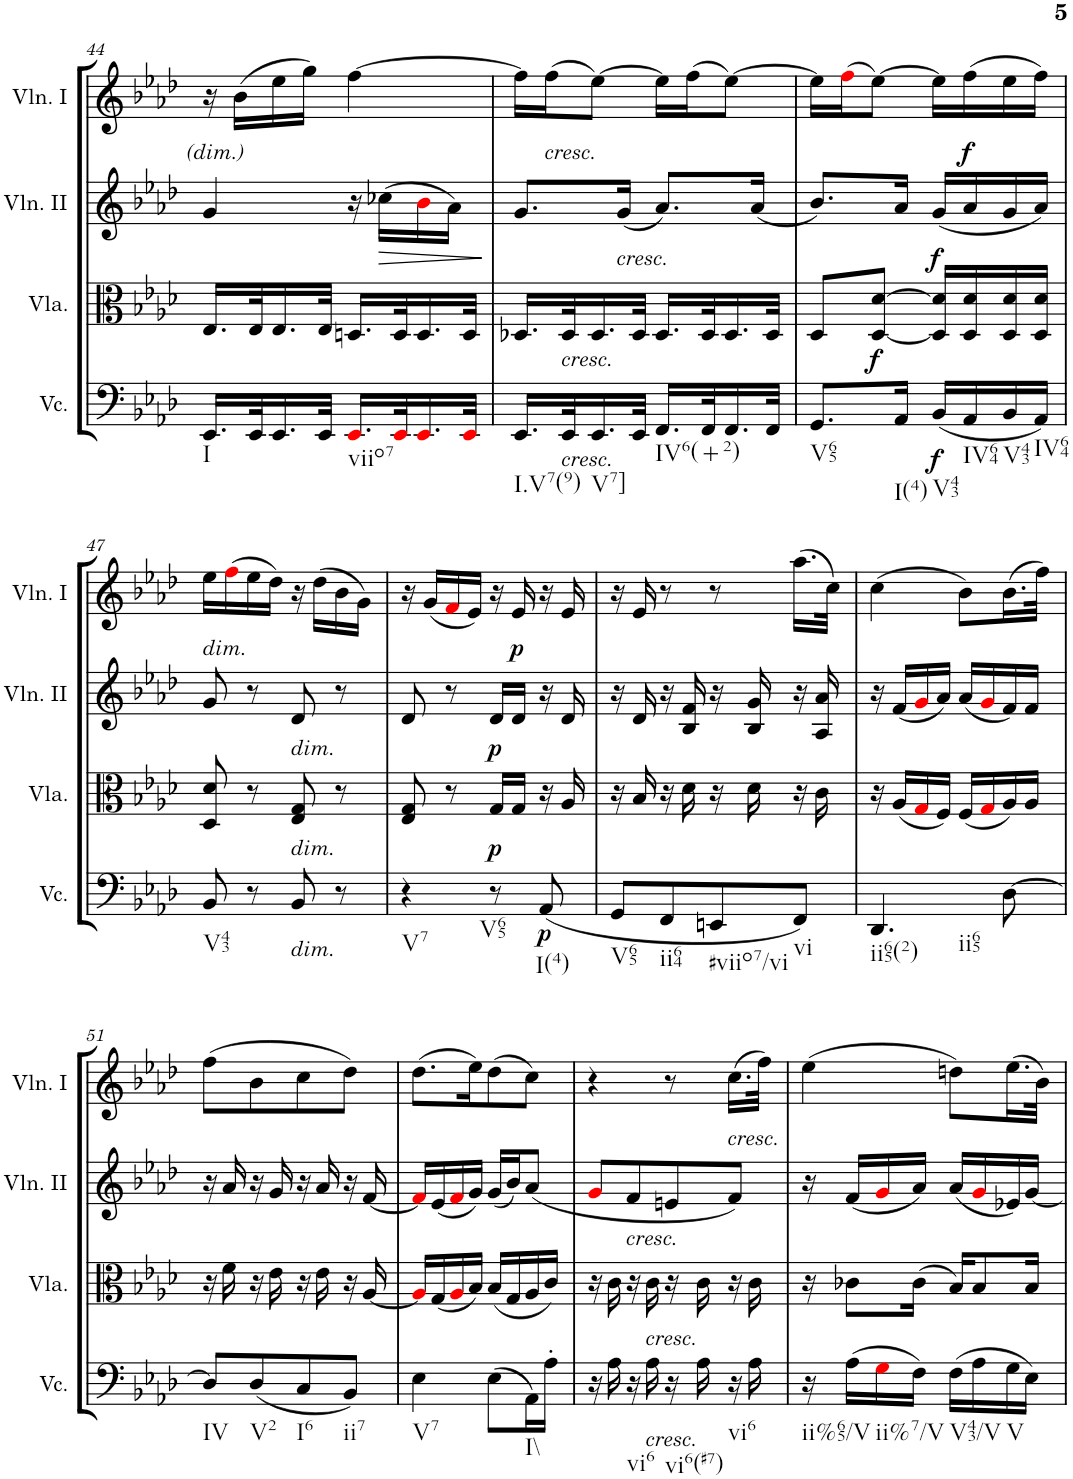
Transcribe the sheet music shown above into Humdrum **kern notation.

**kern	**dynam	**kern	**dynam	**kern	**dynam	**kern	**dynam
*part4	*part4	*part3	*part3	*part2	*part2	*part1	*part1
*staff4	*staff4	*staff3	*staff3	*staff2	*staff2	*staff1	*staff1
*I"Violoncello	*	*I"Viola	*	*I"Violino II	*	*I"Violino I	*
*I'Vc.	*	*I'Vla.	*	*I'Vln. II	*	*I'Vln. I	*
!!LO:PB:g=z
*clefF4	*	*clefC3	*	*clefG2	*	*clefG2	*
*k[b-e-a-d-]	*	*k[b-e-a-d-]	*	*k[b-e-a-d-]	*	*k[b-e-a-d-]	*
*M2/4	*	*M2/4	*	*M2/4	*	*M2/4	*
=44	=44	=44	=44	=44	=44	=44	=44
!LO:TX:b:t=I	!	!	!	!	!	!	!
16.EE-/LL	.	16.E-/LL	.	4g/	.	16r	.
.	.	.	.	.	.	(16b-\LL	.
32EE-/K	.	32E-/K	.	.	.	.	.
16.EE-/	.	16.E-/	.	.	.	16ee-\	.
.	.	.	.	.	.	16gg\JJ)	.
32EE-/JJk	.	32E-/JJk	.	.	.	.	.
!LO:TX:b:t=viio7	!	!	!	!	!	!	!
16.EE-i/LL	.	16.Dn/LL	.	16r	.	[4ff\	.
!	!	!	!	!	!LO:HP:b	!	!
.	.	.	.	(16cc-X\LL	>	.	.
32EE-i/K	.	32D/K	.	.	.	.	.
16.EE-i/	.	16.D/	.	16b-i\	.	.	.
.	.	.	.	16a-\JJ)	.	.	.
32EE-i/JJk	.	32D/JJk	.	.	.	.	.
.	.	.	.	.	]	.	.
=45	=45	=45	=45	=45	=45	=45	=45
!LO:TX:b:t=I.V7(9)	!	!	!	!	!	!	!
16.EE-/LL	.	16.D-X/LL	.	8.g/L	.	16ff\LL]	.
!	!	!	!	!	!	!LO:TX:b:i:t=cresc.	!
.	.	.	.	.	.	(16ff\J	.
!	!	!LO:TX:b:i:t=cresc.	!	!	!	!	!
!LO:TX:b:i:t=cresc.	!	!	!	!	!	!	!
32EE-/K	.	32D-/K	.	.	.	.	.
!LO:TX:b:t=V7]	!	!	!	!	!	!	!
16.EE-/	.	16.D-/	.	.	.	[8ee-\J)	.
!	!	!	!	!LO:TX:b:i:t=cresc.	!	!	!
.	.	.	.	(16g/Jk	.	.	.
32EE-/JJk	.	32D-/JJk	.	.	.	.	.
!LO:TX:b:t=IV6(+2)	!	!	!	!	!	!	!
16.FF/LL	.	16.D-/LL	.	8.a-/L)	.	16ee-\LL]	.
.	.	.	.	.	.	(16ff\J	.
32FF/K	.	32D-/K	.	.	.	.	.
16.FF/	.	16.D-/	.	.	.	[8ee-\J)	.
.	.	.	.	(16a-/Jk	.	.	.
32FF/JJk	.	32D-/JJk	.	.	.	.	.
=46	=46	=46	=46	=46	=46	=46	=46
!LO:TX:b:t=V65	!	!	!	!	!	!	!
8.GG/L	.	8D-/L	.	8.b-/L)	.	16ee-\LL]	.
.	.	.	.	.	.	(16ffi\J	.
!	!	!	!LO:DY:b	!	!	!	!
.	.	[8D-/ [8d-/J	f	.	.	[8ee-\J)	.
!LO:TX:b:t=I(4)	!	!	!	!	!	!	!
16AA-/Jk	.	.	.	16a-/Jk	.	.	.
!LO:TX:b:t=V43	!	!	!	!	!	!	!
!	!LO:DY:b	!	!	!	!LO:DY:b	!	!
(16BB-/LL	f	16D-/] 16d-/]LL	.	(16g/LL	f	16ee-\LL]	.
!LO:TX:b:t=IV64	!	!	!	!	!	!	!
!	!	!	!	!	!	!	!LO:DY:b
16AA-/	.	16D-/ 16d-/	.	16a-/	.	(16ff\	f
!LO:TX:b:t=V43	!	!	!	!	!	!	!
16BB-/	.	16D-/ 16d-/	.	16g/	.	16ee-\	.
!LO:TX:b:t=IV64	!	!	!	!	!	!	!
16AA-/JJ)	.	16D-/ 16d-/JJ	.	16a-/JJ)	.	16ff\JJ)	.
!!LO:LB:g=z
=47	=47	=47	=47	=47	=47	=47	=47
!	!	!	!	!	!	!LO:TX:b:i:t=dim.	!
!LO:TX:b:t=V43	!	!	!	!	!	!	!
8BB-/	.	8D-/ 8d-/	.	8g/	.	16ee-\LL	.
.	.	.	.	.	.	(16ffi\	.
8r	.	8r	.	8r	.	16ee-\	.
.	.	.	.	.	.	16dd-\JJ)	.
!	!	!	!	!LO:TX:b:i:t=dim.	!	!	!
!	!	!LO:TX:b:i:t=dim.	!	!	!	!	!
!LO:TX:b:i:t=dim.	!	!	!	!	!	!	!
8BB-/	.	8E-/ 8G/	.	8d-/	.	16r	.
.	.	.	.	.	.	(16dd-\LL	.
8r	.	8r	.	8r	.	16b-\	.
.	.	.	.	.	.	16g\JJ)	.
=48	=48	=48	=48	=48	=48	=48	=48
!LO:TX:b:t=V7	!	!	!	!	!	!	!
4r	.	8E-/ 8G/	.	8d-/	.	16r	.
.	.	.	.	.	.	(16g/LL	.
.	.	8r	.	8r	.	16fi/	.
.	.	.	.	.	.	16e-/JJ)	.
!LO:TX:b:t=V65	!	!	!	!	!	!	!
!	!	!	!LO:DY:b	!	!LO:DY:b	!	!
8r	.	16G/LL	p	16d-/LL	p	16r	.
!	!	!	!	!	!	!	!LO:DY:b
.	.	16G/JJ	.	16d-/JJ	.	16e-/	p
!LO:TX:b:t=I(4)	!	!	!	!	!	!	!
!	!LO:DY:b	!	!	!	!	!	!
(8AA-/	p	16r	.	16r	.	16r	.
.	.	16A-/	.	16d-/	.	16e-/	.
=49	=49	=49	=49	=49	=49	=49	=49
!LO:TX:b:t=V65	!	!	!	!	!	!	!
8GG/L	.	16r	.	16r	.	16r	.
.	.	16B-/	.	16d-/	.	16e-/	.
!LO:TX:b:t=ii64	!	!	!	!	!	!	!
8FF/	.	16r	.	16r	.	8r	.
.	.	16d-\	.	16B-/ 16f/	.	.	.
!LO:TX:b:t=#viio7/vi	!	!	!	!	!	!	!
8EEn/	.	16r	.	16r	.	8r	.
.	.	16d-\	.	16B-/ 16g/	.	.	.
!LO:TX:b:t=vi	!	!	!	!	!	!	!
8FF/J)	.	16r	.	16r	.	(16.aa-\LL	.
.	.	16c\	.	16A-/ 16a-/	.	.	.
.	.	.	.	.	.	32cc\JJk)	.
=50	=50	=50	=50	=50	=50	=50	=50
!LO:TX:b:t=ii65(2)	!	!	!	!	!	!	!
!LO:TX:b:t=ii65	!	!	!	!	!	!	!
4.DD-/	.	16r	.	16r	.	(4cc\	.
.	.	(16A-/LL	.	(16f/LL	.	.	.
.	.	16Gi/	.	16gi/	.	.	.
.	.	16F/JJ)	.	16a-/JJ)	.	.	.
.	.	(16F/LL	.	(16a-/LL	.	8b-\L)	.
.	.	16Gi/	.	16gi/	.	.	.
[8D-\	.	16A-/)	.	16f/)	.	(16.b-\L	.
.	.	16A-/JJ	.	16f/JJ	.	.	.
.	.	.	.	.	.	32ff\JJk)	.
!!LO:LB:g=z
=51	=51	=51	=51	=51	=51	=51	=51
!LO:TX:b:t=IV	!	!	!	!	!	!	!
8D-/L]	.	16r	.	16r	.	(8ff\L	.
.	.	16f\	.	16a-/	.	.	.
!LO:TX:b:t=V2	!	!	!	!	!	!	!
(8D-/	.	16r	.	16r	.	8b-\	.
.	.	16e-\	.	16g/	.	.	.
!LO:TX:b:t=I6	!	!	!	!	!	!	!
8C/	.	16r	.	16r	.	8cc\	.
.	.	16e-\	.	16a-/	.	.	.
!LO:TX:b:t=ii7	!	!	!	!	!	!	!
8BB-/J)	.	16r	.	16r	.	8dd-\J)	.
.	.	[16A-/	.	[16f/	.	.	.
=52	=52	=52	=52	=52	=52	=52	=52
!LO:TX:b:t=V7	!	!	!	!	!	!	!
4E-\	.	16A-i/LL]	.	16fi/LL]	.	(8.dd-\L	.
.	.	(16G/	.	(16e-/	.	.	.
.	.	16A-i/	.	16fi/	.	.	.
.	.	16B-/JJ)	.	16g/JJ)	.	16ee-\K)	.
(8E-\L	.	(16B-/LL	.	(16g/LL	.	(8dd-\	.
.	.	16G/	.	16b-/J)	.	.	.
!LO:TX:b:t=I\\	!	!	!	!	!	!	!
16AA-\L)	.	16A-/	.	(8a-/J	.	8cc\J)	.
16A-'\JJ	.	16c/JJ)	.	.	.	.	.
=53	=53	=53	=53	=53	=53	=53	=53
16r	.	16r	.	8gi/L	.	4r	.
16A-\	.	16c\	.	.	.	.	.
!	!	!	!	!LO:TX:b:i:t=cresc.	!	!	!
!LO:TX:b:t=vi6	!	!	!	!	!	!	!
16r	.	16r	.	8f/	.	.	.
!	!	!LO:TX:b:i:t=cresc.	!	!	!	!	!
!LO:TX:b:i:t=cresc.	!	!	!	!	!	!	!
16A-\	.	16c\	.	.	.	.	.
!LO:TX:b:t=vi6(#7)	!	!	!	!	!	!	!
16r	.	16r	.	8en/	.	8r	.
16A-\	.	16c\	.	.	.	.	.
!	!	!	!	!	!	!LO:TX:b:i:t=cresc.	!
!LO:TX:b:t=vi6	!	!	!	!	!	!	!
16r	.	16r	.	8f/J)	.	(16.cc\LL	.
16A-\	.	16c\	.	.	.	.	.
.	.	.	.	.	.	32ff\JJk)	.
=54	=54	=54	=54	=54	=54	=54	=54
!LO:TX:b:t=ii%65/V	!	!	!	!	!	!	!
16r	.	16r	.	16r	.	(4ee-\	.
(16A-\LL	.	8c-X\L	.	(16f/LL	.	.	.
!LO:TX:b:t=ii%7/V	!	!	!	!	!	!	!
16Gi\	.	.	.	16gi/	.	.	.
16F\JJ)	.	(16c-\Jk	.	16a-/JJ)	.	.	.
!LO:TX:b:t=V43/V	!	!	!	!	!	!	!
(16F\LL	.	16B-/KL)	.	(16a-/LL	.	8ddn\L)	.
16A-\	.	8B-/	.	16gi/	.	.	.
!LO:TX:b:t=V	!	!	!	!	!	!	!
16G\	.	.	.	16e-X/)	.	(16.ee-\L	.
16E-\JJ)	.	16B-/Jk	.	[16g/JJ	.	.	.
.	.	.	.	.	.	32b-\JJk)	.
=	=	=	=	=	=	=	=
*-	*-	*-	*-	*-	*-	*-	*-
